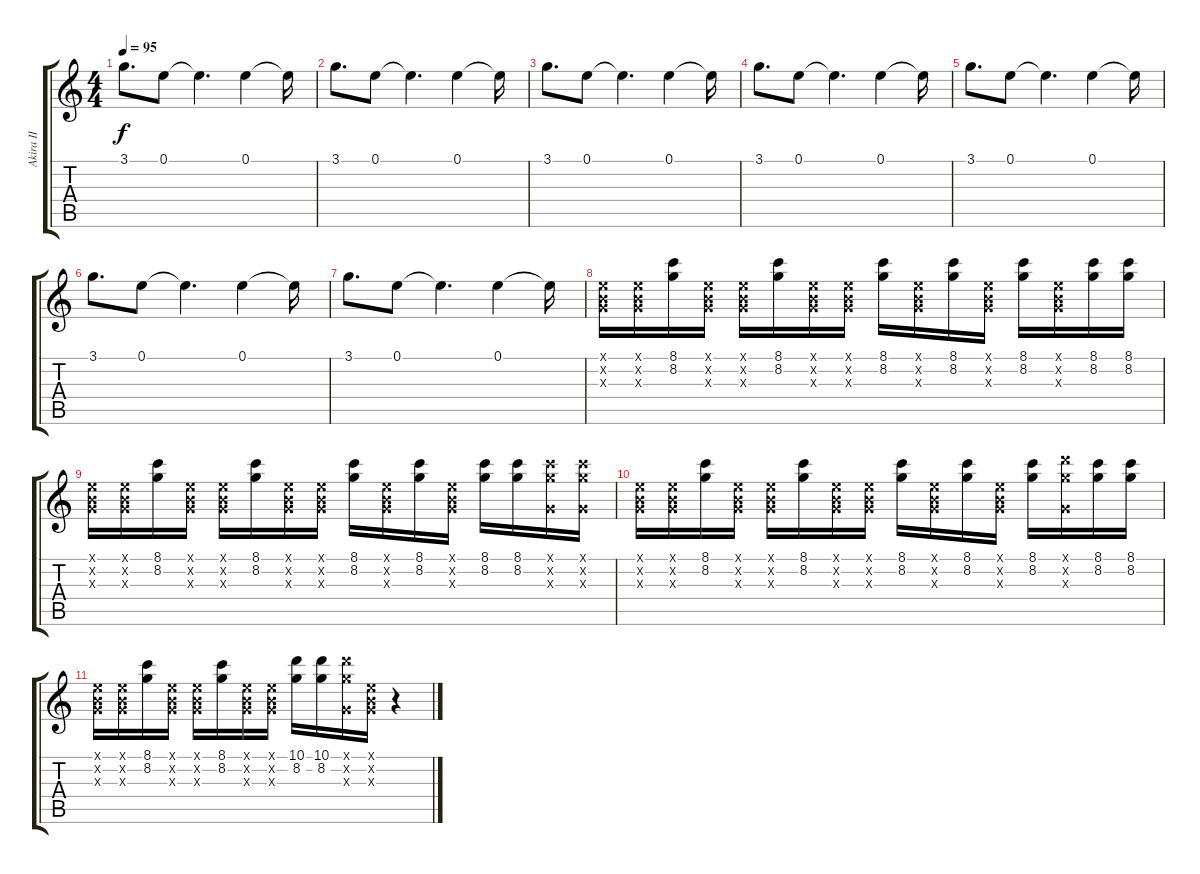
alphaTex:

\track ("Akira II" "Akira II") {instrument acousticguitarsteel}
\staff {score tabs}
\tuning (E4 B3 G3 D3 A2 E2) {hide}
\ts (4 4)
\tempo 95
\clef g2
\ks c
3.1.8{d dy f} 0.1.8 0.1{t}.4{d} 0.1.4 0.1{t}.16 |
3.1.8{d} 0.1.8 0.1{t}.4{d} 0.1.4 0.1{t}.16 |
3.1.8{d} 0.1.8 0.1{t}.4{d} 0.1.4 0.1{t}.16 |
3.1.8{d instrument acousticguitarsteel} 0.1.8 0.1{t}.4{d} 0.1.4 0.1{t}.16 |
3.1.8{d} 0.1.8 0.1{t}.4{d} 0.1.4 0.1{t}.16 |
3.1.8{d instrument acousticguitarsteel} 0.1.8 0.1{t}.4{d} 0.1.4 0.1{t}.16 |
3.1.8{d} 0.1.8 0.1{t}.4{d} 0.1.4 0.1{t}.16 |
(0.1{x} 0.2{x} 0.3{x}).16{volume 12 instrument overdrivenguitar} (0.1{x} 0.2{x} 0.3{x}).16 (8.1 8.2).16 (0.1{x} 0.2{x} 0.3{x}).16 (0.1{x} 0.2{x} 0.3{x}).16 (8.1 8.2).16 (0.1{x} 0.2{x} 0.3{x}).16 (0.1{x} 0.2{x} 0.3{x}).16 (8.1 8.2).16 (0.1{x} 0.2{x} 0.3{x}).16 (8.1 8.2).16 (0.1{x} 0.2{x} 0.3{x}).16 (8.1 8.2).16 (0.1{x} 0.2{x} 0.3{x}).16 (8.1 8.2).16 (8.1 8.2).16 |
(0.1{x} 0.2{x} 0.3{x}).16 (0.1{x} 0.2{x} 0.3{x}).16 (8.1 8.2).16 (0.1{x} 0.2{x} 0.3{x}).16 (0.1{x} 0.2{x} 0.3{x}).16 (8.1 8.2).16 (0.1{x} 0.2{x} 0.3{x}).16 (0.1{x} 0.2{x} 0.3{x}).16 (8.1 8.2).16 (0.1{x} 0.2{x} 0.3{x}).16 (8.1 8.2).16 (0.1{x} 0.2{x} 0.3{x}).16 (8.1 8.2).16 (8.1 8.2).16 (8.1{x} 8.2{x} 0.3{x}).16 (8.1{x} 8.2{x} 0.3{x}).16 |
(0.1{x} 0.2{x} 0.3{x}).16 (0.1{x} 0.2{x} 0.3{x}).16 (8.1 8.2).16 (0.1{x} 0.2{x} 0.3{x}).16 (0.1{x} 0.2{x} 0.3{x}).16 (8.1 8.2).16 (0.1{x} 0.2{x} 0.3{x}).16 (0.1{x} 0.2{x} 0.3{x}).16 (8.1 8.2).16 (0.1{x} 0.2{x} 0.3{x}).16 (8.1 8.2).16 (0.1{x} 0.2{x} 0.3{x}).16 (8.1 8.2).16 (10.1{x} 8.2{x} 0.3{x}).16 (8.1 8.2).16 (8.1 8.2).16 |
(0.1{x} 0.2{x} 0.3{x}).16 (0.1{x} 0.2{x} 0.3{x}).16 (8.1 8.2).16 (0.1{x} 0.2{x} 0.3{x}).16 (0.1{x} 0.2{x} 0.3{x}).16 (8.1 8.2).16 (0.1{x} 0.2{x} 0.3{x}).16 (0.1{x} 0.2{x} 0.3{x}).16 (10.1 8.2).16 (10.1 8.2).16 (10.1{x} 8.2{x} 0.3{x}).16 (0.1{x} 0.2{x} 0.3{x}).16 r.4
